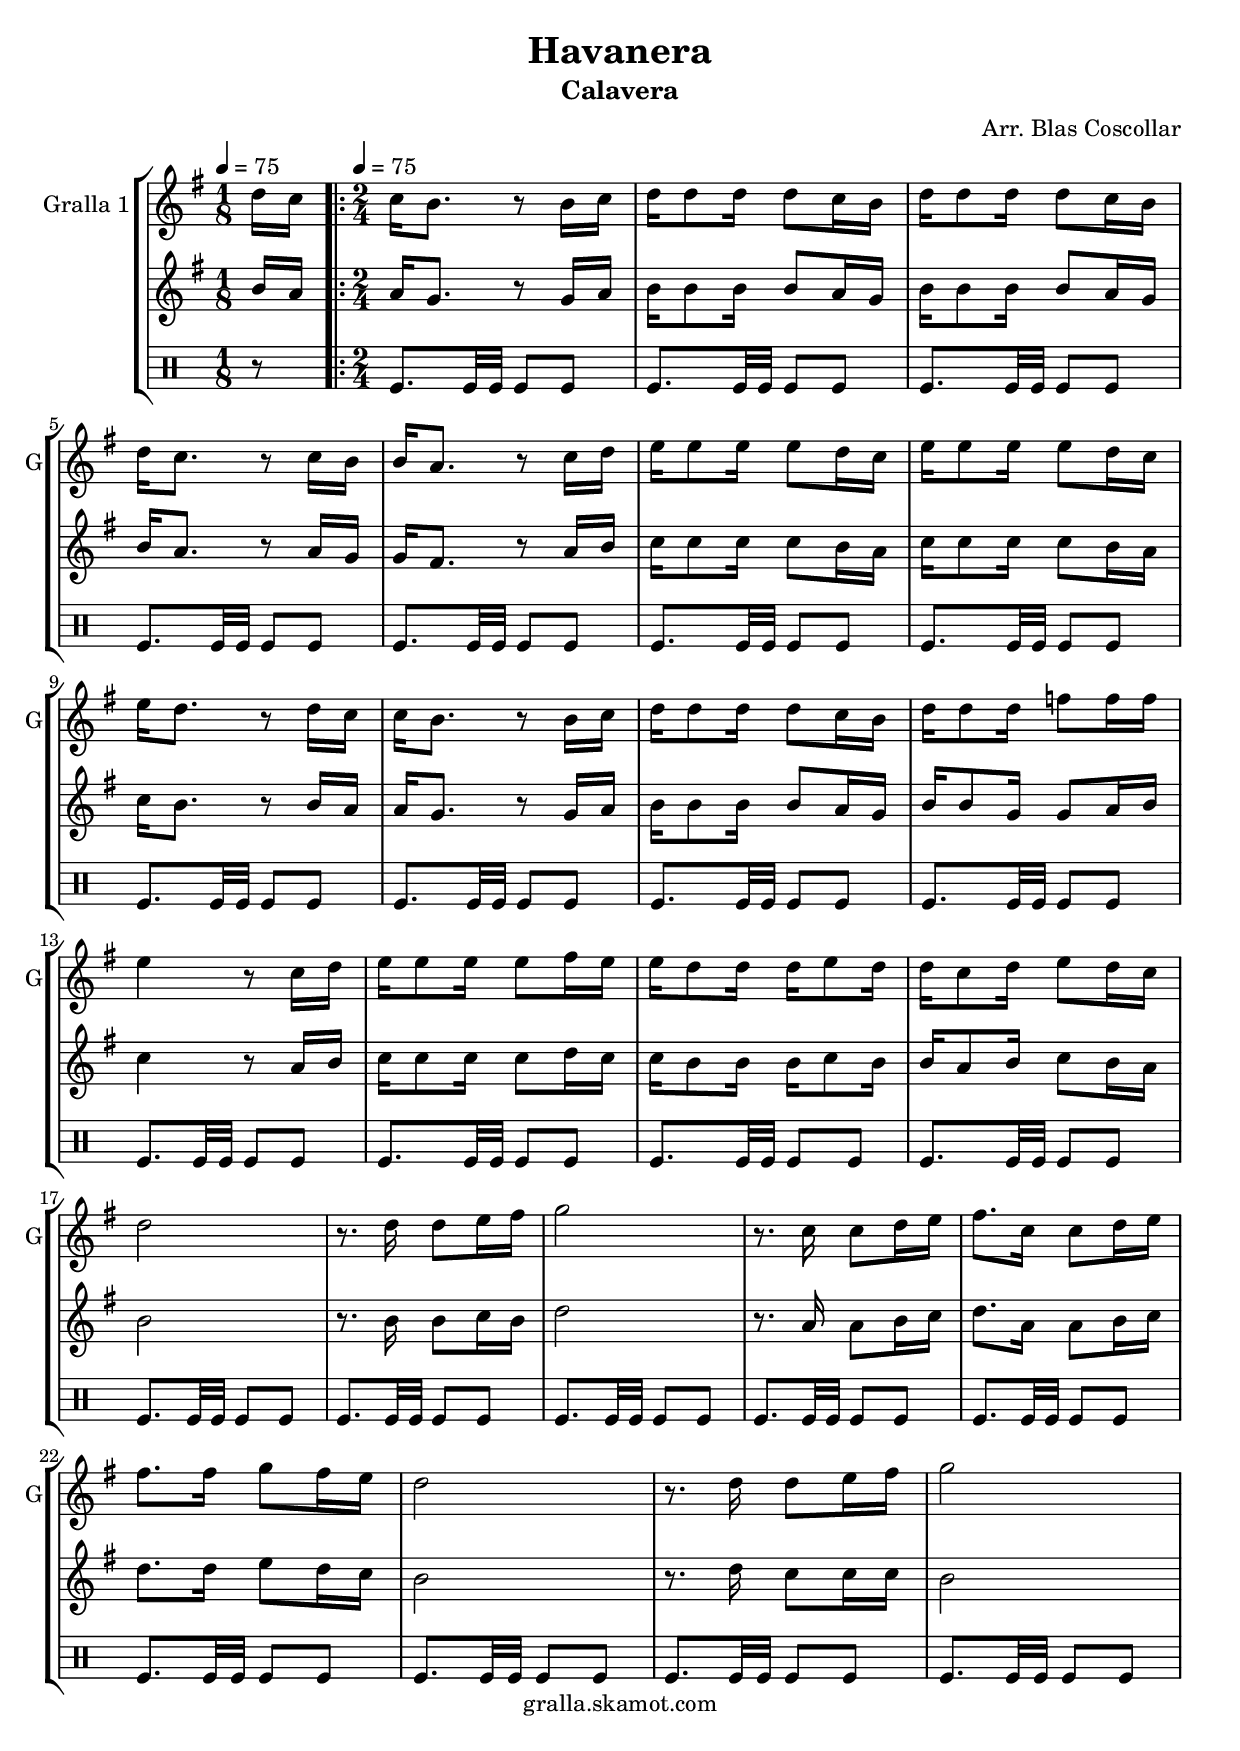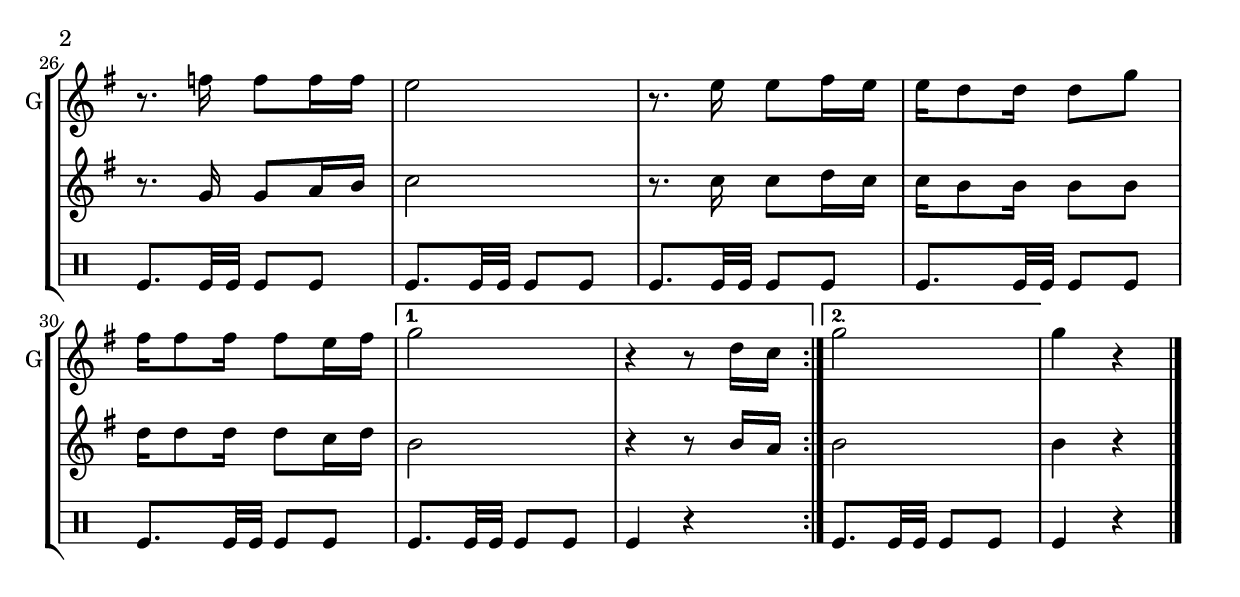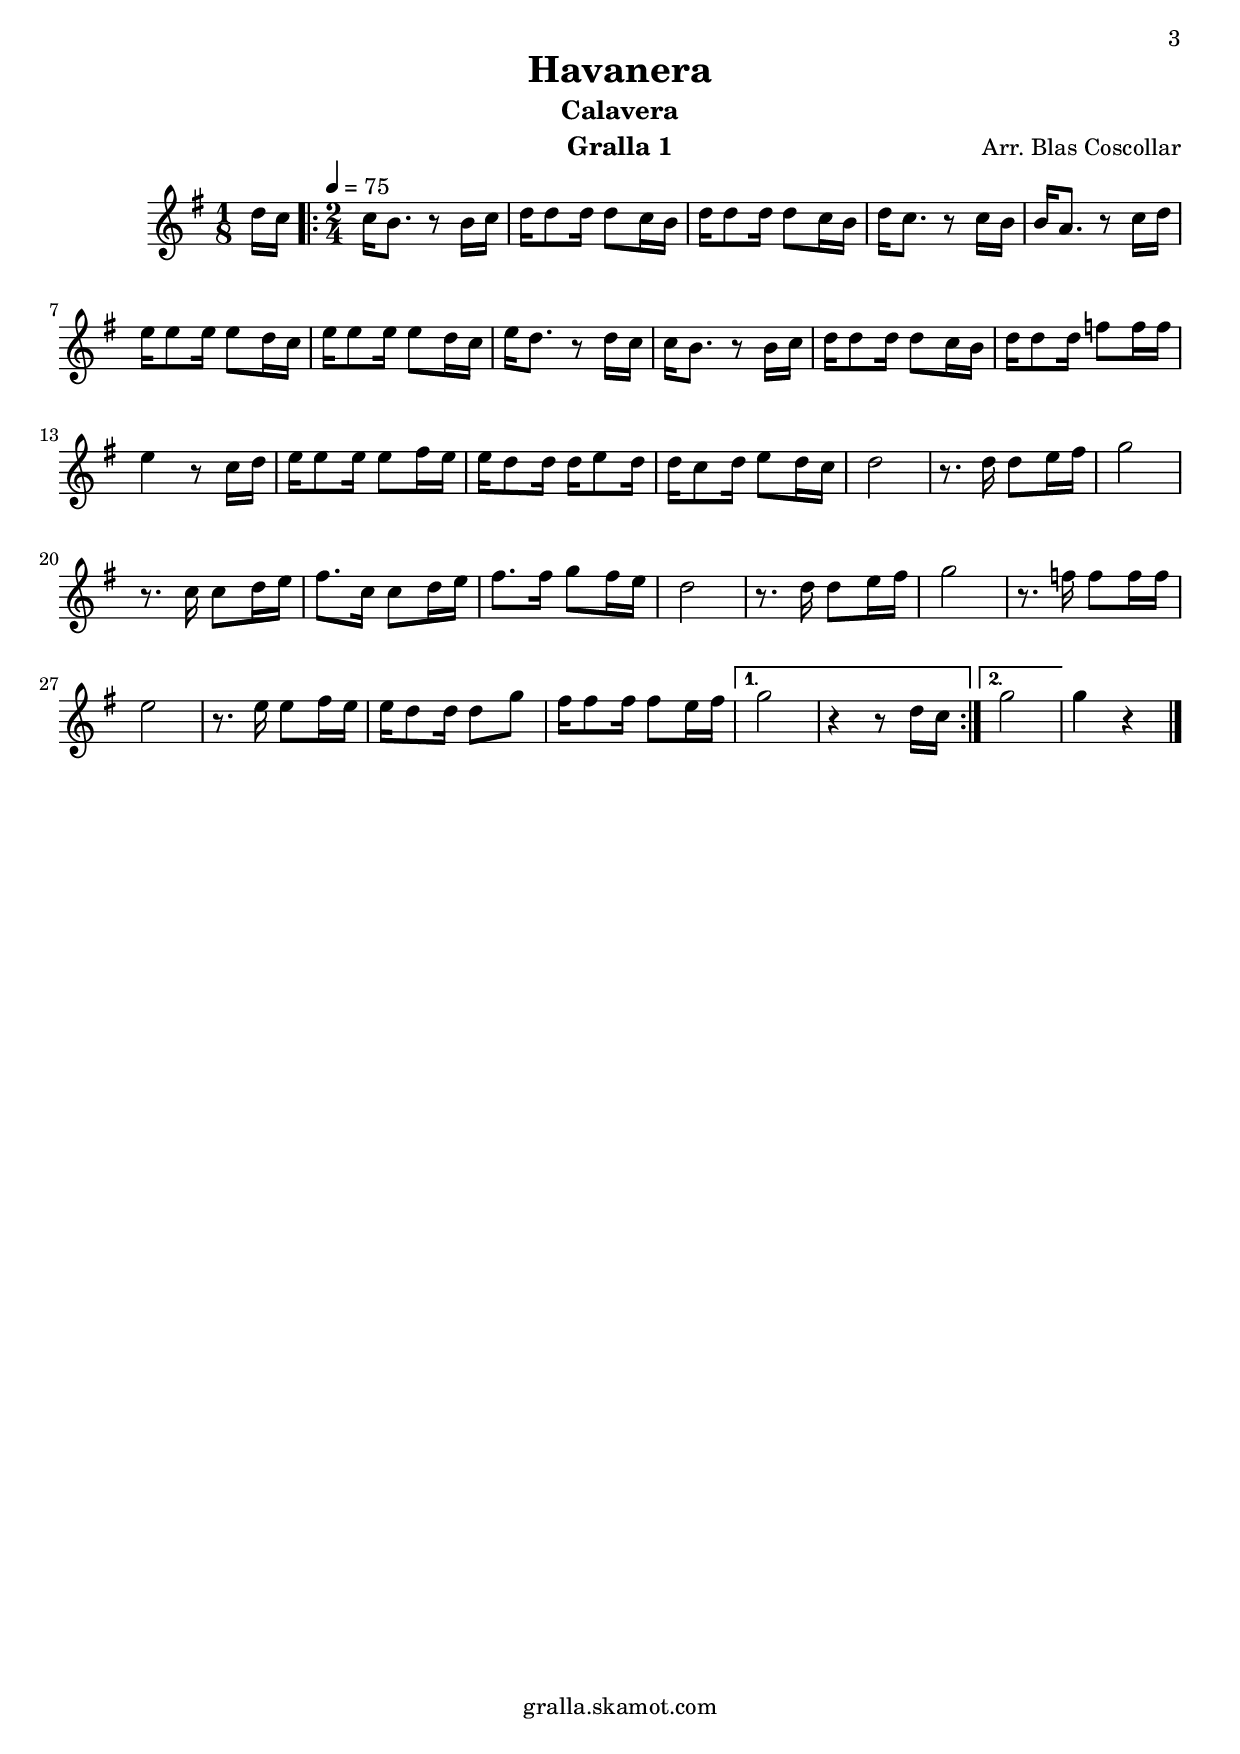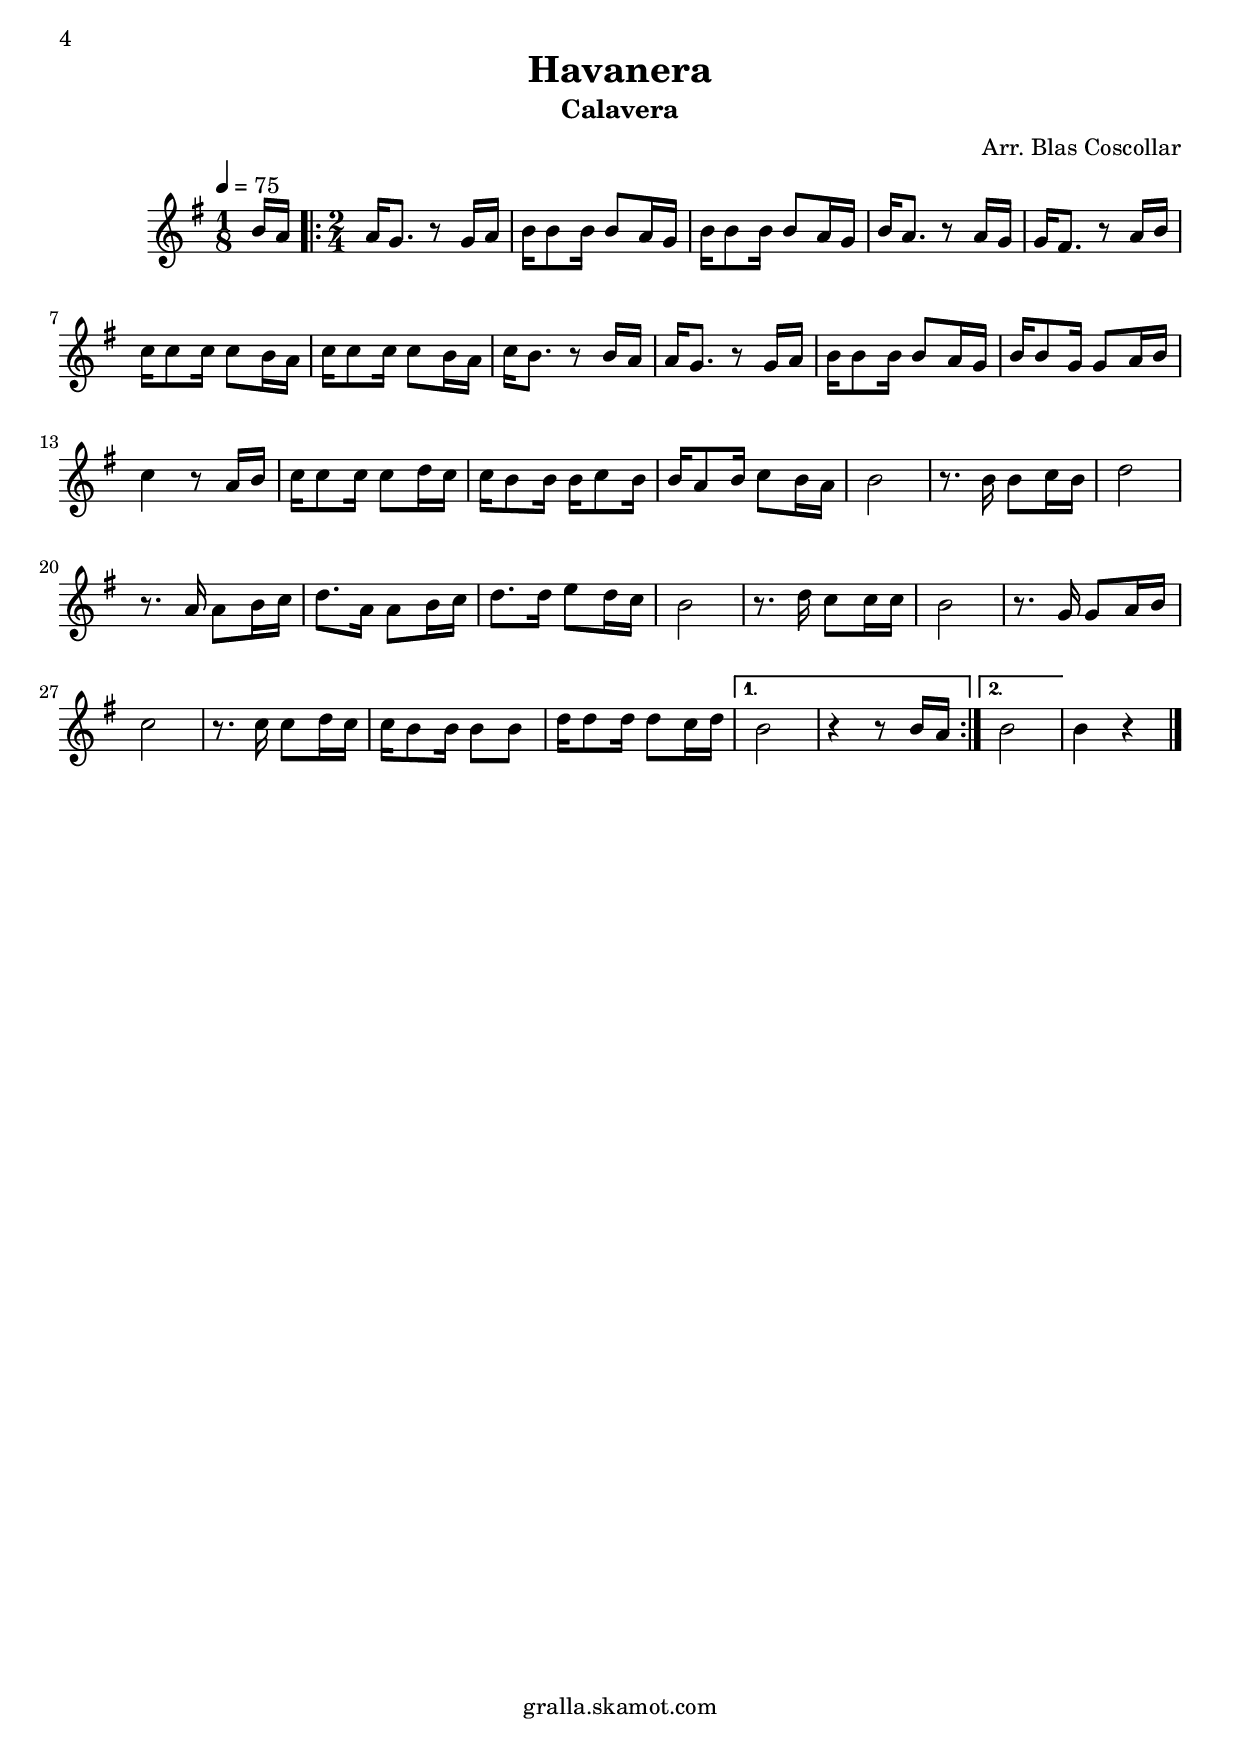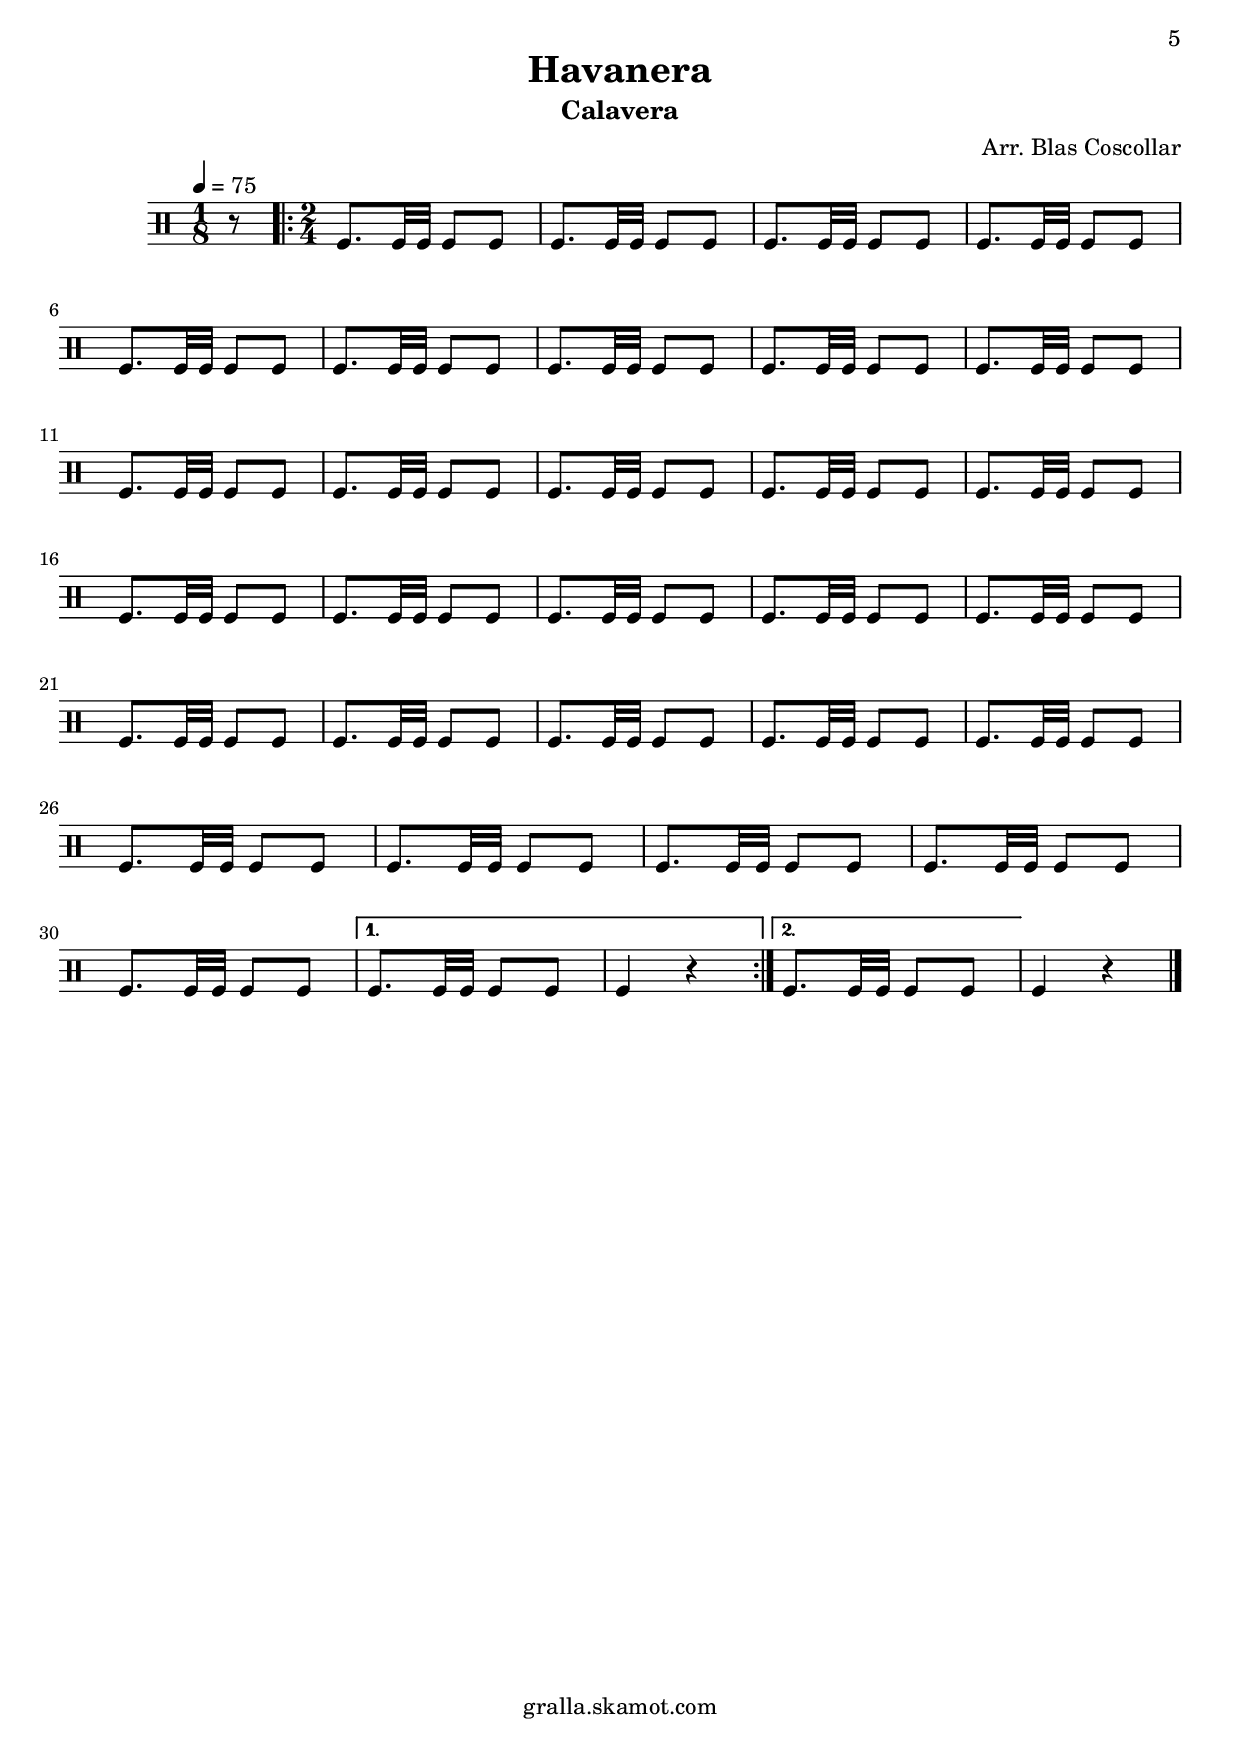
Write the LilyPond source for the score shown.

\version "2.16.2"

\header {
  dedication=""
  title="Havanera"
  subtitle="Calavera"
  subsubtitle=""
  poet=""
  meter=""
  piece=""
  composer="Arr. Blas Coscollar"
  arranger=""
  opus=""
  instrument=""
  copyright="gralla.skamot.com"
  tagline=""
}

liniaroAa =
\relative d''
{
  \clef treble
  \key g \major
  \time 1/8
  d16 c \tempo 4 = 75  |
  \time 2/4   \repeat volta 2 { c16 b8. r8 b16 c  |
  d16 d8 d16 d8 c16 b  |
  d16 d8 d16 d8 c16 b  |
  %05
  d16 c8. r8 c16 b  |
  b16 a8. r8 c16 d  |
  e16 e8 e16 e8 d16 c  |
  e16 e8 e16 e8 d16 c  |
  e16 d8. r8 d16 c  |
  %10
  c16 b8. r8 b16 c  |
  d16 d8 d16 d8 c16 b  |
  d16 d8 d16 f8 f16 f  |
  e4 r8 c16 d  |
  e16 e8 e16 e8 fis16 e  |
  %15
  e16 d8 d16 d e8 d16  |
  d16 c8 d16 e8 d16 c  |
  d2  |
  r8. d16 d8 e16 fis  |
  g2  |
  %20
  r8. c,16 c8 d16 e  |
  fis8. c16 c8 d16 e  |
  fis8. fis16 g8 fis16 e  |
  d2  |
  r8. d16 d8 e16 fis  |
  %25
  g2  |
  r8. f16 f8 f16 f  |
  e2  |
  r8. e16 e8 fis16 e  |
  e16 d8 d16 d8 g  |
  %30
  fis16 fis8 fis16 fis8 e16 fis }
  \alternative { { g2  |
  r4 r8 d16 c }
  { g'2 } }
  g4 r  \bar "|."
}

liniaroAb =
\relative b'
{
  \tempo 4 = 75
  \clef treble
  \key g \major
  \time 1/8
  b16 a  |
  \time 2/4   \repeat volta 2 { a16 g8. r8 g16 a  |
  b16 b8 b16 b8 a16 g  |
  b16 b8 b16 b8 a16 g  |
  %05
  b16 a8. r8 a16 g  |
  g16 fis8. r8 a16 b  |
  c16 c8 c16 c8 b16 a  |
  c16 c8 c16 c8 b16 a  |
  c16 b8. r8 b16 a  |
  %10
  a16 g8. r8 g16 a  |
  b16 b8 b16 b8 a16 g  |
  b16 b8 g16 g8 a16 b  |
  c4 r8 a16 b  |
  c16 c8 c16 c8 d16 c  |
  %15
  c16 b8 b16 b c8 b16  |
  b16 a8 b16 c8 b16 a  |
  b2  |
  r8. b16 b8 c16 b  |
  d2  |
  %20
  r8. a16 a8 b16 c  |
  d8. a16 a8 b16 c  |
  d8. d16 e8 d16 c  |
  b2  |
  r8. d16 c8 c16 c  |
  %25
  b2  |
  r8. g16 g8 a16 b  |
  c2  |
  r8. c16 c8 d16 c  |
  c16 b8 b16 b8 b  |
  %30
  d16 d8 d16 d8 c16 d }
  \alternative { { b2  |
  r4 r8 b16 a }
  { b2 } }
  b4 r  \bar "|."
}

liniaroAc =
\drummode
{
  \tempo 4 = 75
  \time 1/8
  r8  |
  \time 2/4   \repeat volta 2 { tomfl8. tomfl32 tomfl tomfl8 tomfl  |
  tomfl8. tomfl32 tomfl tomfl8 tomfl  |
  tomfl8. tomfl32 tomfl tomfl8 tomfl  |
  %05
  tomfl8. tomfl32 tomfl tomfl8 tomfl  |
  tomfl8. tomfl32 tomfl tomfl8 tomfl  |
  tomfl8. tomfl32 tomfl tomfl8 tomfl  |
  tomfl8. tomfl32 tomfl tomfl8 tomfl  |
  tomfl8. tomfl32 tomfl tomfl8 tomfl  |
  %10
  tomfl8. tomfl32 tomfl tomfl8 tomfl  |
  tomfl8. tomfl32 tomfl tomfl8 tomfl  |
  tomfl8. tomfl32 tomfl tomfl8 tomfl  |
  tomfl8. tomfl32 tomfl tomfl8 tomfl  |
  tomfl8. tomfl32 tomfl tomfl8 tomfl  |
  %15
  tomfl8. tomfl32 tomfl tomfl8 tomfl  |
  tomfl8. tomfl32 tomfl tomfl8 tomfl  |
  tomfl8. tomfl32 tomfl tomfl8 tomfl  |
  tomfl8. tomfl32 tomfl tomfl8 tomfl  |
  tomfl8. tomfl32 tomfl tomfl8 tomfl  |
  %20
  tomfl8. tomfl32 tomfl tomfl8 tomfl  |
  tomfl8. tomfl32 tomfl tomfl8 tomfl  |
  tomfl8. tomfl32 tomfl tomfl8 tomfl  |
  tomfl8. tomfl32 tomfl tomfl8 tomfl  |
  tomfl8. tomfl32 tomfl tomfl8 tomfl  |
  %25
  tomfl8. tomfl32 tomfl tomfl8 tomfl  |
  tomfl8. tomfl32 tomfl tomfl8 tomfl  |
  tomfl8. tomfl32 tomfl tomfl8 tomfl  |
  tomfl8. tomfl32 tomfl tomfl8 tomfl  |
  tomfl8. tomfl32 tomfl tomfl8 tomfl  |
  %30
  tomfl8. tomfl32 tomfl tomfl8 tomfl }
  \alternative { { tomfl8. tomfl32 tomfl tomfl8 tomfl  |
  tomfl4 r }
  { tomfl8. tomfl32 tomfl tomfl8 tomfl } }
  tomfl4 r  \bar "|."
}

\bookpart {
  \score {
    \new StaffGroup {
      \override Score.RehearsalMark #'self-alignment-X = #LEFT
      <<
        \new Staff \with {instrumentName = #"Gralla 1" shortInstrumentName = #"G"} \liniaroAa
        \new Staff \with {instrumentName = #"" shortInstrumentName = #" "} \liniaroAb
        \new DrumStaff \with {instrumentName = #"" shortInstrumentName = #" "} \liniaroAc
      >>
    }
    \layout {}
  }
  \score { \unfoldRepeats
    \new StaffGroup {
      \override Score.RehearsalMark #'self-alignment-X = #LEFT
      <<
        \new Staff \with {instrumentName = #"Gralla 1" shortInstrumentName = #"G"} \liniaroAa
        \new Staff \with {instrumentName = #"" shortInstrumentName = #" "} \liniaroAb
        \new DrumStaff \with {instrumentName = #"" shortInstrumentName = #" "} \liniaroAc
      >>
    }
    \midi {
      \set Staff.midiInstrument = "oboe"
      \set DrumStaff.midiInstrument = "drums"
    }
  }
}

\bookpart {
  \header {instrument="Gralla 1"}
  \score {
    \new StaffGroup {
      \override Score.RehearsalMark #'self-alignment-X = #LEFT
      <<
        \new Staff \liniaroAa
      >>
    }
    \layout {}
  }
  \score { \unfoldRepeats
    \new StaffGroup {
      \override Score.RehearsalMark #'self-alignment-X = #LEFT
      <<
        \new Staff \liniaroAa
      >>
    }
    \midi {
      \set Staff.midiInstrument = "oboe"
      \set DrumStaff.midiInstrument = "drums"
    }
  }
}

\bookpart {
  \header {instrument=""}
  \score {
    \new StaffGroup {
      \override Score.RehearsalMark #'self-alignment-X = #LEFT
      <<
        \new Staff \liniaroAb
      >>
    }
    \layout {}
  }
  \score { \unfoldRepeats
    \new StaffGroup {
      \override Score.RehearsalMark #'self-alignment-X = #LEFT
      <<
        \new Staff \liniaroAb
      >>
    }
    \midi {
      \set Staff.midiInstrument = "oboe"
      \set DrumStaff.midiInstrument = "drums"
    }
  }
}

\bookpart {
  \header {instrument=""}
  \score {
    \new StaffGroup {
      \override Score.RehearsalMark #'self-alignment-X = #LEFT
      <<
        \new DrumStaff \liniaroAc
      >>
    }
    \layout {}
  }
  \score { \unfoldRepeats
    \new StaffGroup {
      \override Score.RehearsalMark #'self-alignment-X = #LEFT
      <<
        \new DrumStaff \liniaroAc
      >>
    }
    \midi {
      \set Staff.midiInstrument = "oboe"
      \set DrumStaff.midiInstrument = "drums"
    }
  }
}

